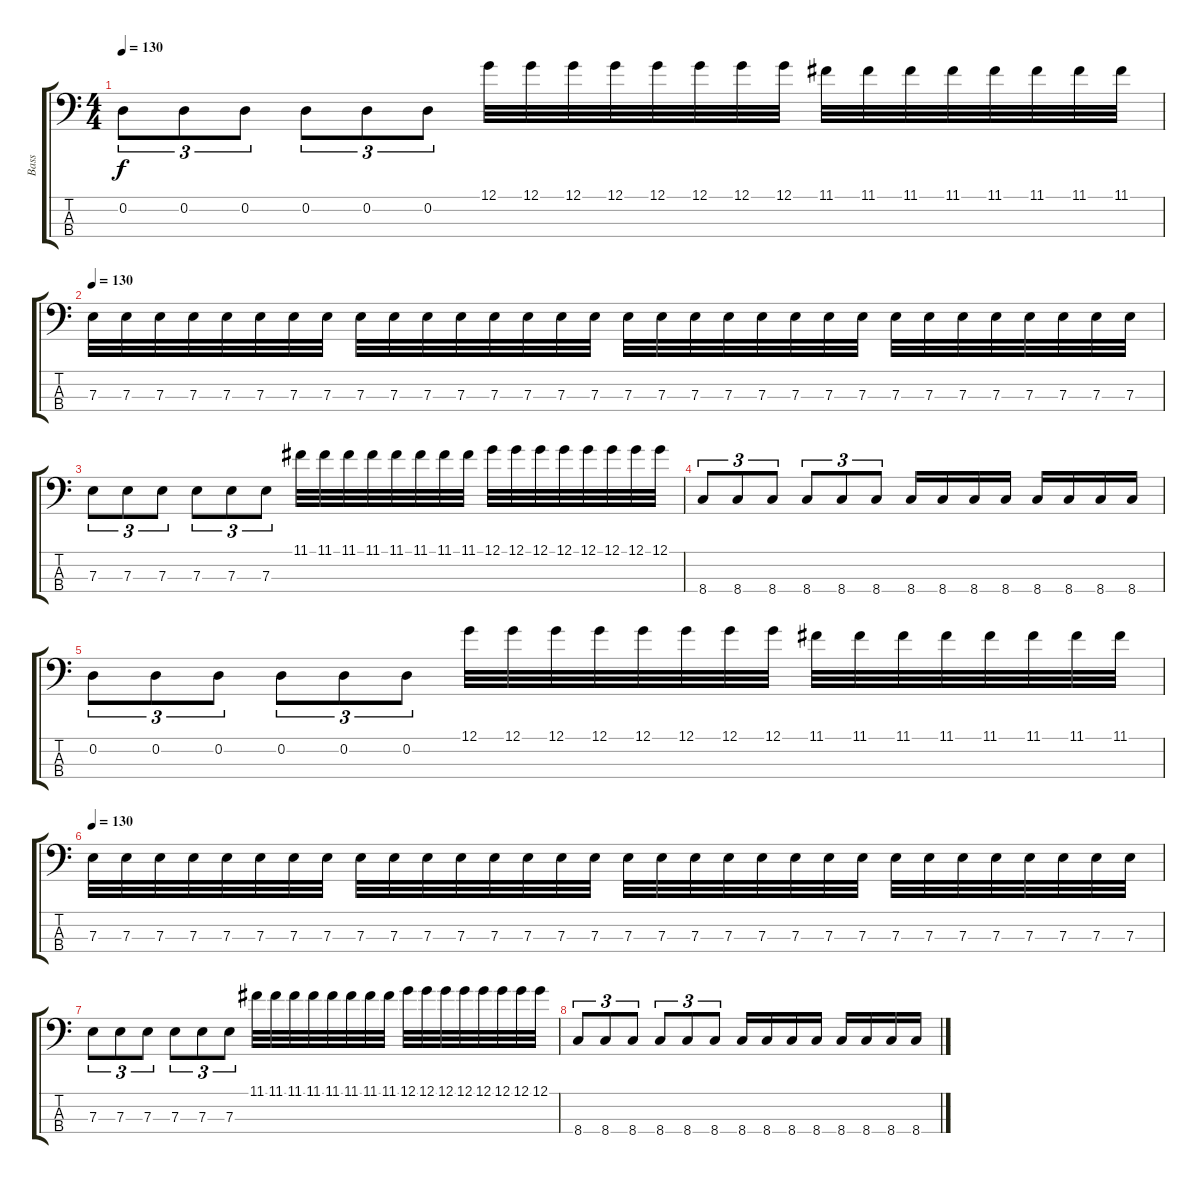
\track ("Bass" "Bass") {instrument electricbassfinger}
\staff {score tabs}
\tuning (G2 D2 A1 E1) {hide}
\ts (4 4)
\tempo 130
\clef f4
\ks c
0.2.8{tu (3 2) dy f} 0.2.8{tu (3 2)} 0.2.8{tu (3 2)} 0.2.8{tu (3 2)} 0.2.8{tu (3 2)} 0.2.8{tu (3 2)} 12.1.32 12.1.32 12.1.32 12.1.32 12.1.32 12.1.32 12.1.32 12.1.32 11.1.32 11.1.32 11.1.32 11.1.32 11.1.32 11.1.32 11.1.32 11.1.32 |
\tempo 130
7.3.32 7.3.32 7.3.32 7.3.32 7.3.32 7.3.32 7.3.32 7.3.32 7.3.32 7.3.32 7.3.32 7.3.32 7.3.32 7.3.32 7.3.32 7.3.32 7.3.32 7.3.32 7.3.32 7.3.32 7.3.32 7.3.32 7.3.32 7.3.32 7.3.32 7.3.32 7.3.32 7.3.32 7.3.32 7.3.32 7.3.32 7.3.32 |
7.3.8{tu (3 2)} 7.3.8{tu (3 2)} 7.3.8{tu (3 2)} 7.3.8{tu (3 2)} 7.3.8{tu (3 2)} 7.3.8{tu (3 2)} 11.1.32 11.1.32 11.1.32 11.1.32 11.1.32 11.1.32 11.1.32 11.1.32 12.1.32 12.1.32 12.1.32 12.1.32 12.1.32 12.1.32 12.1.32 12.1.32 |
8.4.8{tu (3 2)} 8.4.8{tu (3 2)} 8.4.8{tu (3 2)} 8.4.8{tu (3 2)} 8.4.8{tu (3 2)} 8.4.8{tu (3 2)} 8.4.16 8.4.16 8.4.16 8.4.16 8.4.16 8.4.16 8.4.16 8.4.16 |
0.2.8{tu (3 2)} 0.2.8{tu (3 2)} 0.2.8{tu (3 2)} 0.2.8{tu (3 2)} 0.2.8{tu (3 2)} 0.2.8{tu (3 2)} 12.1.32 12.1.32 12.1.32 12.1.32 12.1.32 12.1.32 12.1.32 12.1.32 11.1.32 11.1.32 11.1.32 11.1.32 11.1.32 11.1.32 11.1.32 11.1.32 |
\tempo 130
7.3.32 7.3.32 7.3.32 7.3.32 7.3.32 7.3.32 7.3.32 7.3.32 7.3.32 7.3.32 7.3.32 7.3.32 7.3.32 7.3.32 7.3.32 7.3.32 7.3.32 7.3.32 7.3.32 7.3.32 7.3.32 7.3.32 7.3.32 7.3.32 7.3.32 7.3.32 7.3.32 7.3.32 7.3.32 7.3.32 7.3.32 7.3.32 |
7.3.8{tu (3 2)} 7.3.8{tu (3 2)} 7.3.8{tu (3 2)} 7.3.8{tu (3 2)} 7.3.8{tu (3 2)} 7.3.8{tu (3 2)} 11.1.32 11.1.32 11.1.32 11.1.32 11.1.32 11.1.32 11.1.32 11.1.32 12.1.32 12.1.32 12.1.32 12.1.32 12.1.32 12.1.32 12.1.32 12.1.32 |
8.4.8{tu (3 2)} 8.4.8{tu (3 2)} 8.4.8{tu (3 2)} 8.4.8{tu (3 2)} 8.4.8{tu (3 2)} 8.4.8{tu (3 2)} 8.4.16 8.4.16 8.4.16 8.4.16 8.4.16 8.4.16 8.4.16 8.4.16
